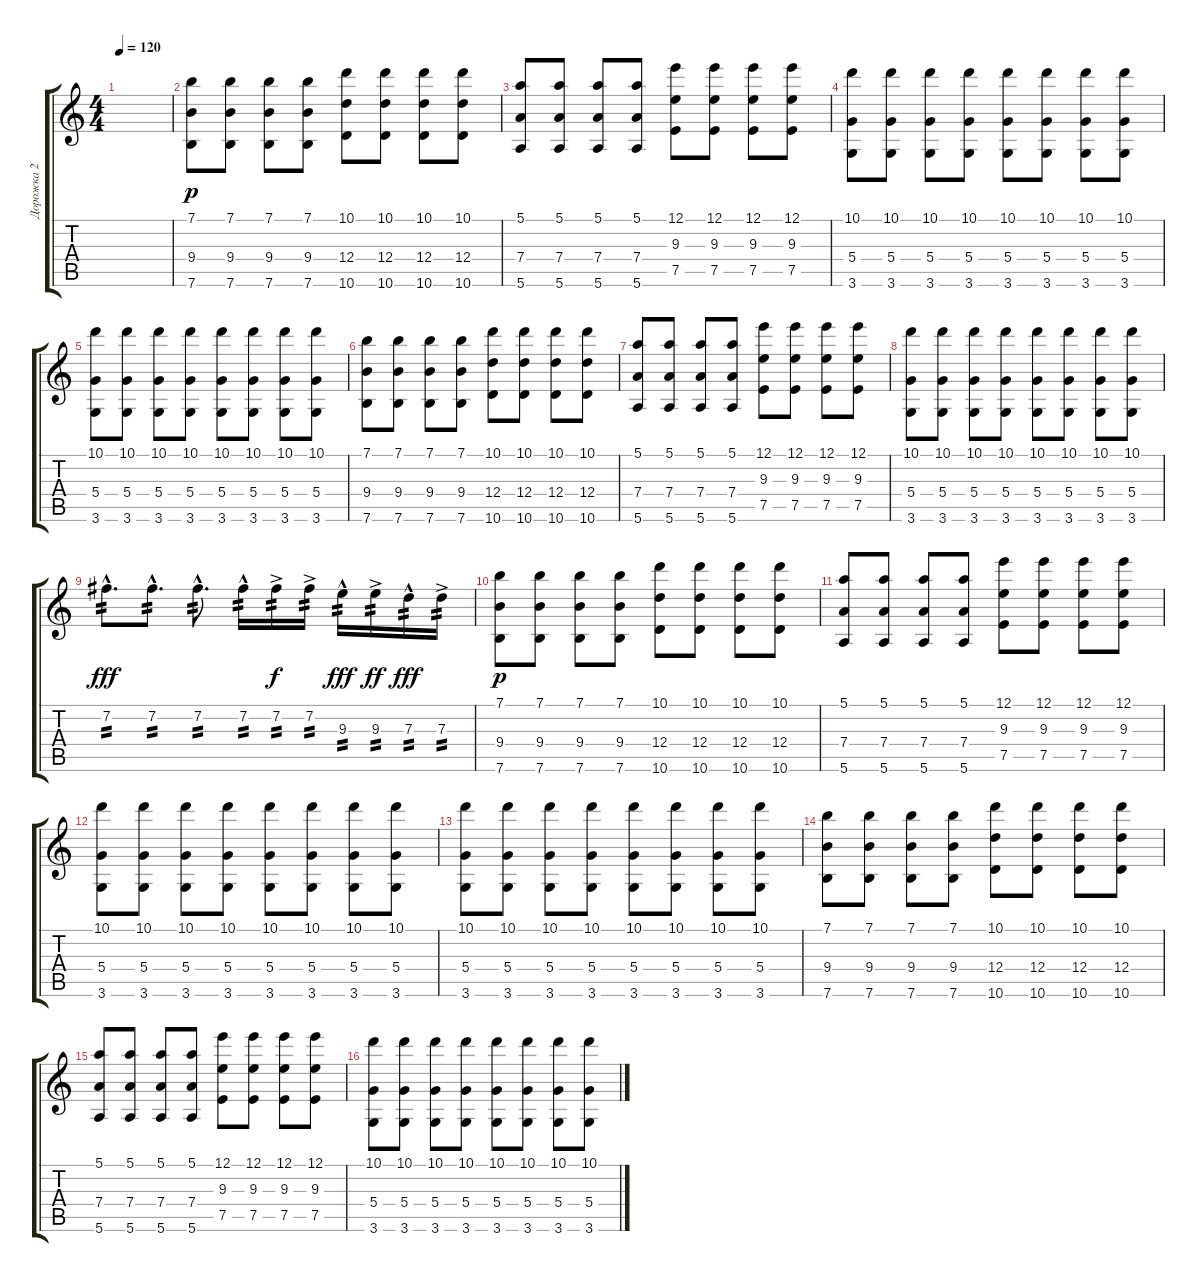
\track ("Дорожка 2" "Дорожка 2") {instrument acousticguitarsteel}
\staff {score tabs}
\tuning (E4 B3 G3 D3 A2 E2) {hide}
\ts (4 4)
\tempo 120
\clef g2
\ks c
|
(7.1 9.4 7.6).8{dy p} (7.1 9.4 7.6).8 (7.1 9.4 7.6).8 (7.1 9.4 7.6).8 (10.1 12.4 10.6).8 (10.1 12.4 10.6).8 (10.1 12.4 10.6).8 (10.1 12.4 10.6).8 |
(5.1 7.4 5.6).8 (5.1 7.4 5.6).8 (5.1 7.4 5.6).8 (5.1 7.4 5.6).8 (12.1 9.3 7.5).8 (12.1 9.3 7.5).8 (12.1 9.3 7.5).8 (12.1 9.3 7.5).8 |
(10.1 5.4 3.6).8 (10.1 5.4 3.6).8 (10.1 5.4 3.6).8 (10.1 5.4 3.6).8 (10.1 5.4 3.6).8 (10.1 5.4 3.6).8 (10.1 5.4 3.6).8 (10.1 5.4 3.6).8 |
(10.1 5.4 3.6).8 (10.1 5.4 3.6).8 (10.1 5.4 3.6).8 (10.1 5.4 3.6).8 (10.1 5.4 3.6).8 (10.1 5.4 3.6).8 (10.1 5.4 3.6).8 (10.1 5.4 3.6).8 |
(7.1 9.4 7.6).8 (7.1 9.4 7.6).8 (7.1 9.4 7.6).8 (7.1 9.4 7.6).8 (10.1 12.4 10.6).8 (10.1 12.4 10.6).8 (10.1 12.4 10.6).8 (10.1 12.4 10.6).8 |
(5.1 7.4 5.6).8 (5.1 7.4 5.6).8 (5.1 7.4 5.6).8 (5.1 7.4 5.6).8 (12.1 9.3 7.5).8 (12.1 9.3 7.5).8 (12.1 9.3 7.5).8 (12.1 9.3 7.5).8 |
(10.1 5.4 3.6).8 (10.1 5.4 3.6).8 (10.1 5.4 3.6).8 (10.1 5.4 3.6).8 (10.1 5.4 3.6).8 (10.1 5.4 3.6).8 (10.1 5.4 3.6).8 (10.1 5.4 3.6).8 |
7.2{hac}.8{d tp 2 dy fff} 7.2{hac}.8{d tp 2} 7.2{hac}.8{d tp 2} 7.2{hac}.16{tp 2} 7.2{ac}.16{tp 2 dy f} 7.2{ac}.16{tp 2} 9.3{hac}.16{tp 2 dy fff} 9.3{ac}.16{tp 2 dy ff} 7.3{hac}.16{tp 2 dy fff} 7.3{ac}.16{tp 2} |
(7.1 9.4 7.6).8{dy p} (7.1 9.4 7.6).8 (7.1 9.4 7.6).8 (7.1 9.4 7.6).8 (10.1 12.4 10.6).8 (10.1 12.4 10.6).8 (10.1 12.4 10.6).8 (10.1 12.4 10.6).8 |
(5.1 7.4 5.6).8 (5.1 7.4 5.6).8 (5.1 7.4 5.6).8 (5.1 7.4 5.6).8 (12.1 9.3 7.5).8 (12.1 9.3 7.5).8 (12.1 9.3 7.5).8 (12.1 9.3 7.5).8 |
(10.1 5.4 3.6).8 (10.1 5.4 3.6).8 (10.1 5.4 3.6).8 (10.1 5.4 3.6).8 (10.1 5.4 3.6).8 (10.1 5.4 3.6).8 (10.1 5.4 3.6).8 (10.1 5.4 3.6).8 |
(10.1 5.4 3.6).8 (10.1 5.4 3.6).8 (10.1 5.4 3.6).8 (10.1 5.4 3.6).8 (10.1 5.4 3.6).8 (10.1 5.4 3.6).8 (10.1 5.4 3.6).8 (10.1 5.4 3.6).8 |
(7.1 9.4 7.6).8 (7.1 9.4 7.6).8 (7.1 9.4 7.6).8 (7.1 9.4 7.6).8 (10.1 12.4 10.6).8 (10.1 12.4 10.6).8 (10.1 12.4 10.6).8 (10.1 12.4 10.6).8 |
(5.1 7.4 5.6).8 (5.1 7.4 5.6).8 (5.1 7.4 5.6).8 (5.1 7.4 5.6).8 (12.1 9.3 7.5).8 (12.1 9.3 7.5).8 (12.1 9.3 7.5).8 (12.1 9.3 7.5).8 |
(10.1 5.4 3.6).8 (10.1 5.4 3.6).8 (10.1 5.4 3.6).8 (10.1 5.4 3.6).8 (10.1 5.4 3.6).8 (10.1 5.4 3.6).8 (10.1 5.4 3.6).8 (10.1 5.4 3.6).8
